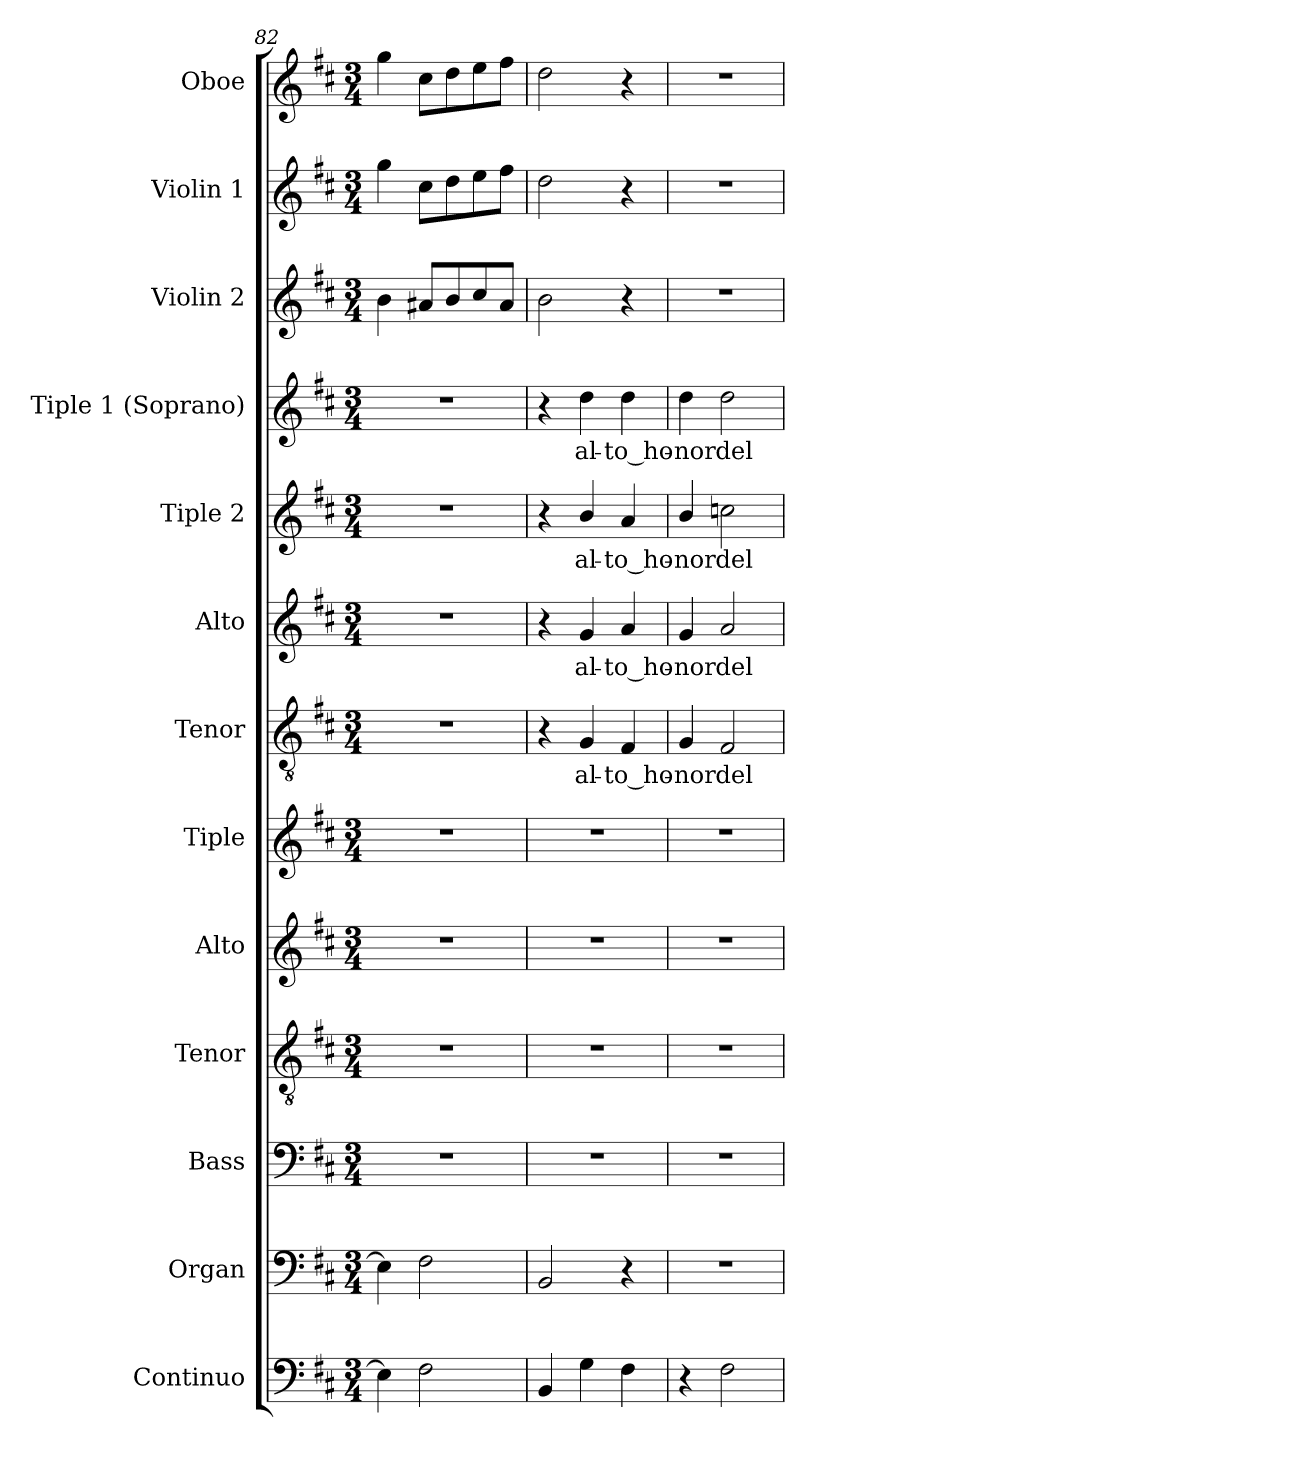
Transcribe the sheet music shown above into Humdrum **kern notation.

**kern	**kern	**kern	**kern	**kern	**kern	**kern	**text	**kern	**text	**kern	**text	**kern	**text	**kern	**kern	**kern
*part13	*part12	*part11	*part10	*part9	*part8	*part7	*part7	*part6	*part6	*part5	*part5	*part4	*part4	*part3	*part2	*part1
*staff13	*staff12	*staff11	*staff10	*staff9	*staff8	*staff7	*staff7	*staff6	*staff6	*staff5	*staff5	*staff4	*staff4	*staff3	*staff2	*staff1
*I"Continuo	*I"Organ	*I"Bass	*I"Tenor	*I"Alto	*I"Tiple	*I"Tenor	*	*I"Alto	*	*I"Tiple 2	*	*I"Tiple 1 (Soprano)	*	*I"Violin 2	*I"Violin 1	*I"Oboe
*I'Cont.	*I'Org.	*I'B.	*I'T.	*I'A.	*	*I'T.	*	*I'A.	*	*	*	*I'S1.	*	*I'Vln. 2	*I'Vln. 1	*I'Ob.
*clefF4	*clefF4	*clefF4	*clefGv2	*clefG2	*clefG2	*clefGv2	*	*clefG2	*	*clefG2	*	*clefG2	*	*clefG2	*clefG2	*clefG2
*	*	*	*ITrd7c12	*	*	*ITrd7c12	*	*	*	*	*	*	*	*	*	*
*k[f#c#]	*k[f#c#]	*k[f#c#]	*k[f#c#]	*k[f#c#]	*k[f#c#]	*k[f#c#]	*	*k[f#c#]	*	*k[f#c#]	*	*k[f#c#]	*	*k[f#c#]	*k[f#c#]	*k[f#c#]
*D:	*D:	*D:	*D:	*D:	*D:	*D:	*	*D:	*	*D:	*	*D:	*	*D:	*D:	*D:
*M3/4	*M3/4	*M3/4	*M3/4	*M3/4	*M3/4	*M3/4	*	*M3/4	*	*M3/4	*	*M3/4	*	*M3/4	*M3/4	*M3/4
=82	=82	=82	=82	=82	=82	=82	=82	=82	=82	=82	=82	=82	=82	=82	=82	=82
!	!	!LO:N:vis=1	!LO:N:vis=1	!LO:N:vis=1	!LO:N:vis=1	!LO:N:vis=1	!	!LO:N:vis=1	!	!LO:N:vis=1	!	!LO:N:vis=1	!	!	!	!
4Ei\]	4Ei\]	2.r	2.r	2.r	2.r	2.r	.	2.r	.	2.r	.	2.r	.	4bi\	4ggi\	4ggi\
2F#i\	2F#i\	.	.	.	.	.	.	.	.	.	.	.	.	8a#Xi/L	8cc#i\L	8cc#i\L
.	.	.	.	.	.	.	.	.	.	.	.	.	.	8bi/	8ddi\	8ddi\
.	.	.	.	.	.	.	.	.	.	.	.	.	.	8cc#i/	8eei\	8eei\
.	.	.	.	.	.	.	.	.	.	.	.	.	.	8a#i/J	8ff#i\J	8ff#i\J
!!LO:LB:g=z
=83	=83	=83	=83	=83	=83	=83	=83	=83	=83	=83	=83	=83	=83	=83	=83	=83
!	!	!LO:N:vis=1	!LO:N:vis=1	!LO:N:vis=1	!LO:N:vis=1	!	!	!	!	!	!	!	!	!	!	!
4BBi/	2BBi/	2.r	2.r	2.r	2.r	4r	.	4r	.	4r	.	4r	.	2bi\	2ddi\	2ddi\
!	!	!	!	!	!	!	!LO:LY:b:color=#000000	!	!	!	!	!	!	!	!	!
!	!	!	!	!	!	!	!	!	!LO:LY:b:color=#000000	!	!	!	!	!	!	!
!	!	!	!	!	!	!	!	!	!	!	!LO:LY:b:color=#000000	!	!	!	!	!
!	!	!	!	!	!	!	!	!	!	!	!	!	!LO:LY:b:color=#000000	!	!	!
4Gi\	.	.	.	.	.	4GGi/	al-	4gi/	al-	4bi/	al-	4ddi\	al-	.	.	.
!	!	!	!	!	!	!	!LO:LY:b:color=#000000	!	!	!	!	!	!	!	!	!
!	!	!	!	!	!	!	!	!	!LO:LY:b:color=#000000	!	!	!	!	!	!	!
!	!	!	!	!	!	!	!	!	!	!	!LO:LY:b:color=#000000	!	!	!	!	!
!	!	!	!	!	!	!	!	!	!	!	!	!	!LO:LY:b:color=#000000	!	!	!
4F#i\	4r	.	.	.	.	4FF#i/	-to_ho-	4ai/	-to_ho-	4ai/	-to_ho-	4ddi\	-to_ho-	4r	4r	4r
=84	=84	=84	=84	=84	=84	=84	=84	=84	=84	=84	=84	=84	=84	=84	=84	=84
!	!LO:N:vis=1	!LO:N:vis=1	!LO:N:vis=1	!LO:N:vis=1	!LO:N:vis=1	!	!	!	!	!	!	!	!	!	!	!
!	!	!	!	!	!	!	!LO:LY:b:color=#000000	!	!	!	!	!	!	!	!	!
!	!	!	!	!	!	!	!	!	!LO:LY:b:color=#000000	!	!	!	!	!	!	!
!	!	!	!	!	!	!	!	!	!	!	!LO:LY:b:color=#000000	!	!	!	!	!
!	!	!	!	!	!	!	!	!	!	!	!	!	!LO:LY:b:color=#000000	!LO:N:vis=1	!LO:N:vis=1	!LO:N:vis=1
4r	2.r	2.r	2.r	2.r	2.r	4GGi/	-nor	4gi/	-nor	4bi/	-nor	4ddi\	-nor	2.r	2.r	2.r
!	!	!	!	!	!	!	!LO:LY:b:color=#000000	!	!	!	!	!	!	!	!	!
!	!	!	!	!	!	!	!	!	!LO:LY:b:color=#000000	!	!	!	!	!	!	!
!	!	!	!	!	!	!	!	!	!	!	!LO:LY:b:color=#000000	!	!	!	!	!
!	!	!	!	!	!	!	!	!	!	!	!	!	!LO:LY:b:color=#000000	!	!	!
2F#i\	.	.	.	.	.	2FF#i/	del	2ai/	del	2ccni\	del	2ddi\	del	.	.	.
=	=	=	=	=	=	=	=	=	=	=	=	=	=	=	=	=
*-	*-	*-	*-	*-	*-	*-	*-	*-	*-	*-	*-	*-	*-	*-	*-	*-
